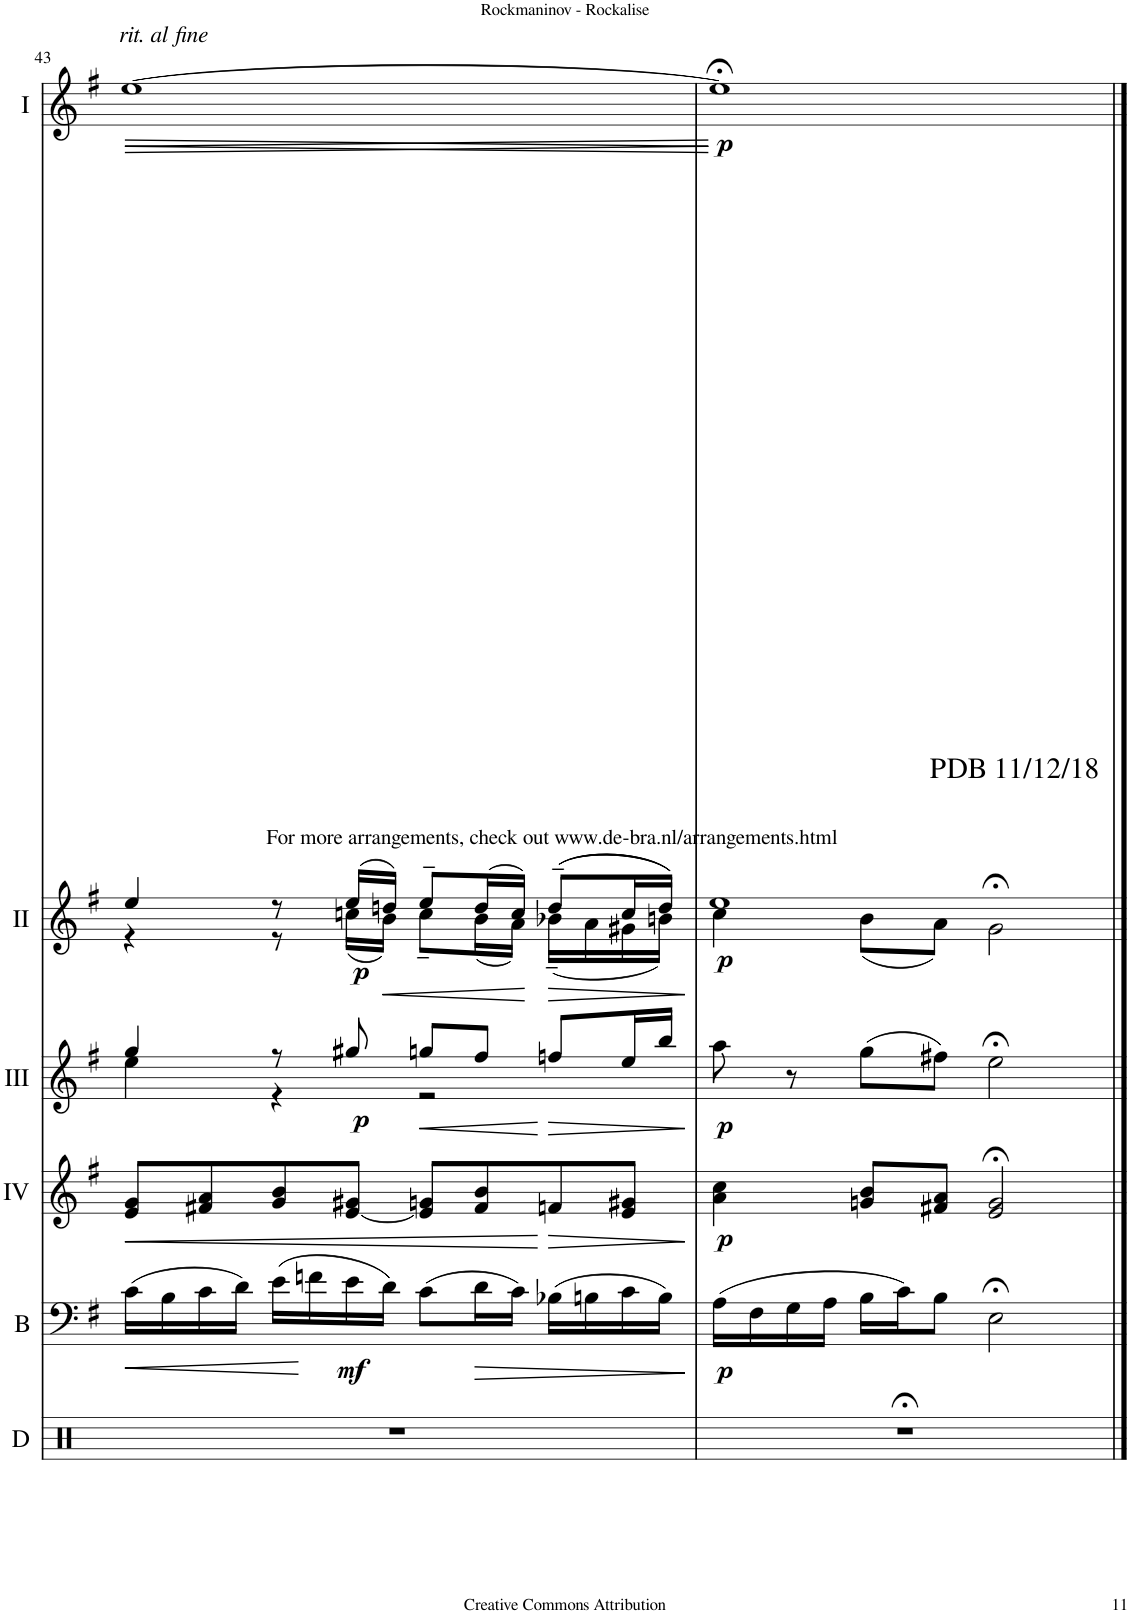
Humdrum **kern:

**kern	**kern	**dynam	**kern	**dynam	**kern	**dynam	**kern	**dynam	**kern	**dynam
*part6	*part5	*part5	*part4	*part4	*part3	*part3	*part2	*part2	*part1	*part1
*staff6	*staff5	*staff5	*staff4	*staff4	*staff3	*staff3	*staff2	*staff2	*staff1	*staff1
*I"Drums	*I"Bass	*	*I"Acc. 4	*	*I"Acc. 3	*	*I"Acc. 2	*	*I"Acc. 1	*
*I'D	*I'B	*	*	*	*	*	*	*	*	*
!!LO:PB:g=z
*clefX	*clefF4	*	*clefG2	*	*clefG2	*	*clefG2	*	*clefG2	*
*	*Trd7c12	*	*	*	*Trd7c12	*	*	*	*	*
*k[]	*k[f#]	*	*k[f#]	*	*k[f#]	*	*k[f#]	*	*k[f#]	*
*M4/4	*M4/4	*	*M4/4	*	*M4/4	*	*M4/4	*	*M4/4	*
*met(c)	*met(c)	*	*met(c)	*	*met(c)	*	*met(c)	*	*met(c)	*
=43	=43	=43	=43	=43	=43	=43	=43	=43	=43	=43
!	!	!	!	!	!	!	!	!	!LO:TX:a:i:t=rit. al fine	!
!	!	!LO:HP:b	!	!LO:HP:b	!	!	!	!	!	!LO:HP:b
*	*	*	*	*	*^	*	*^	*	*	*
!	!	!	!	!	!	!	!	!	!	!	!	!LO:HP:n=1:b
1r	(16c\LL	<	8e/ 8g/L	<	4gg/	4ee\	.	4ee/	4r	.	[1ee	< >
.	16B\	.	.	.	.	.	.	.	.	.	.	.
.	16c\	.	8f#X/ 8a/	.	.	.	.	.	.	.	.	.
.	16d\JJ)	.	.	.	.	.	.	.	.	.	.	.
.	(16e\LL	.	8g/ 8b/	.	8r	4r	.	8r	8r	.	.	.
.	16fn\	.	.	.	.	.	.	.	.	.	.	.
!	!	!LO:DY:b	!	!	!	!	!LO:DY:b	!	!	!LO:DY:b	!	!
.	16e\	mf	[8e/ 8g#X/J	.	8gg#X/	.	p	(16ee/LL	(16ccn\LL	p	.	.
!	!	!	!	!	!	!	!	!	!	!LO:HP:b	!	!
.	16d\JJ)	.	.	.	.	.	.	16ddn/JJ)	16b\JJ)	<	.	.
!	!	!	!	!	!	!	!LO:HP:b	!	!	!	!	!
.	(8c\L	.	8e/] 8gn/L	.	8ggn/L	2r	<	8ee~/L	8cc~\L	.	.	.
.	16d\L	.	8f#/ 8b/	.	8ff#/J	.	.	(16dd/L	(16b\L	.	.	.
.	16c\JJ)	.	.	.	.	.	.	16cc/JJ)	16a\JJ)	.	.	.
.	(16B-X\LL	.	8fn/	.	8ffn/L	.	.	((8dd~/L	(16b-X~\LL	.	.	.
.	16Bn\	.	.	.	.	.	.	.	16a\	.	.	.
.	16c\	.	8e/ 8g#X/J	.	16ee/L	.	.	16cc/L	16g#X\	.	.	.
.	16B\JJ)	.	.	.	16bb/JJ	.	.	16dd/JJ))	16bn\JJ)	.	.	.
*	*	*	*	*	*v	*v	*	*	*	*	*	*
*	*	*	*	*	*	*	*v	*v	*	*	*
.	.	[	.	[	.	[	.	[	.	[
=44	=44	=44	=44	=44	=44	=44	=44	=44	=44	=44
*	*	*	*	*	*	*	*^	*	*	*
!	!	!	!	!	!	!	!	!	!	!LO:TX:b:t=PDB 11/12/18	!
!	!	!	!	!	!	!	!	!	!	!LO:TX:b:t=For more arrangements, check out www.de-bra.nl/arrangements.html	!
!	!	!LO:DY:b	!	!LO:DY:b	!	!LO:DY:b	!	!	!LO:DY:b	!	!LO:DY:b
1r;<	(16A\LL	p	4a\ 4cc\	p	8aa\	p	1ee	4cc\	p	1ee;<]	p
.	16F#\	.	.	.	.	.	.	.	.	.	.
.	16G\	.	.	.	8r	.	.	.	.	.	.
.	16A\JJ	.	.	.	.	.	.	.	.	.	.
.	16B\LL	.	8gn/ 8b/L	.	(8gg\L	.	.	(8b\L	.	.	.
.	16c\J)	.	.	.	.	.	.	.	.	.	.
.	8B\J	.	8f#X/ 8a/J	.	8ff#X\J)	.	.	8a\J)	.	.	.
.	2E;<\	.	2e/;< 2g/;<	.	2ee;<\	.	.	2g;<\	.	.	.
*	*	*	*	*	*	*	*v	*v	*	*	*
.	.	.	.	.	.	.	.	.	.	]
==	==	==	==	==	==	==	==	==	==	==
*-	*-	*-	*-	*-	*-	*-	*-	*-	*-	*-
